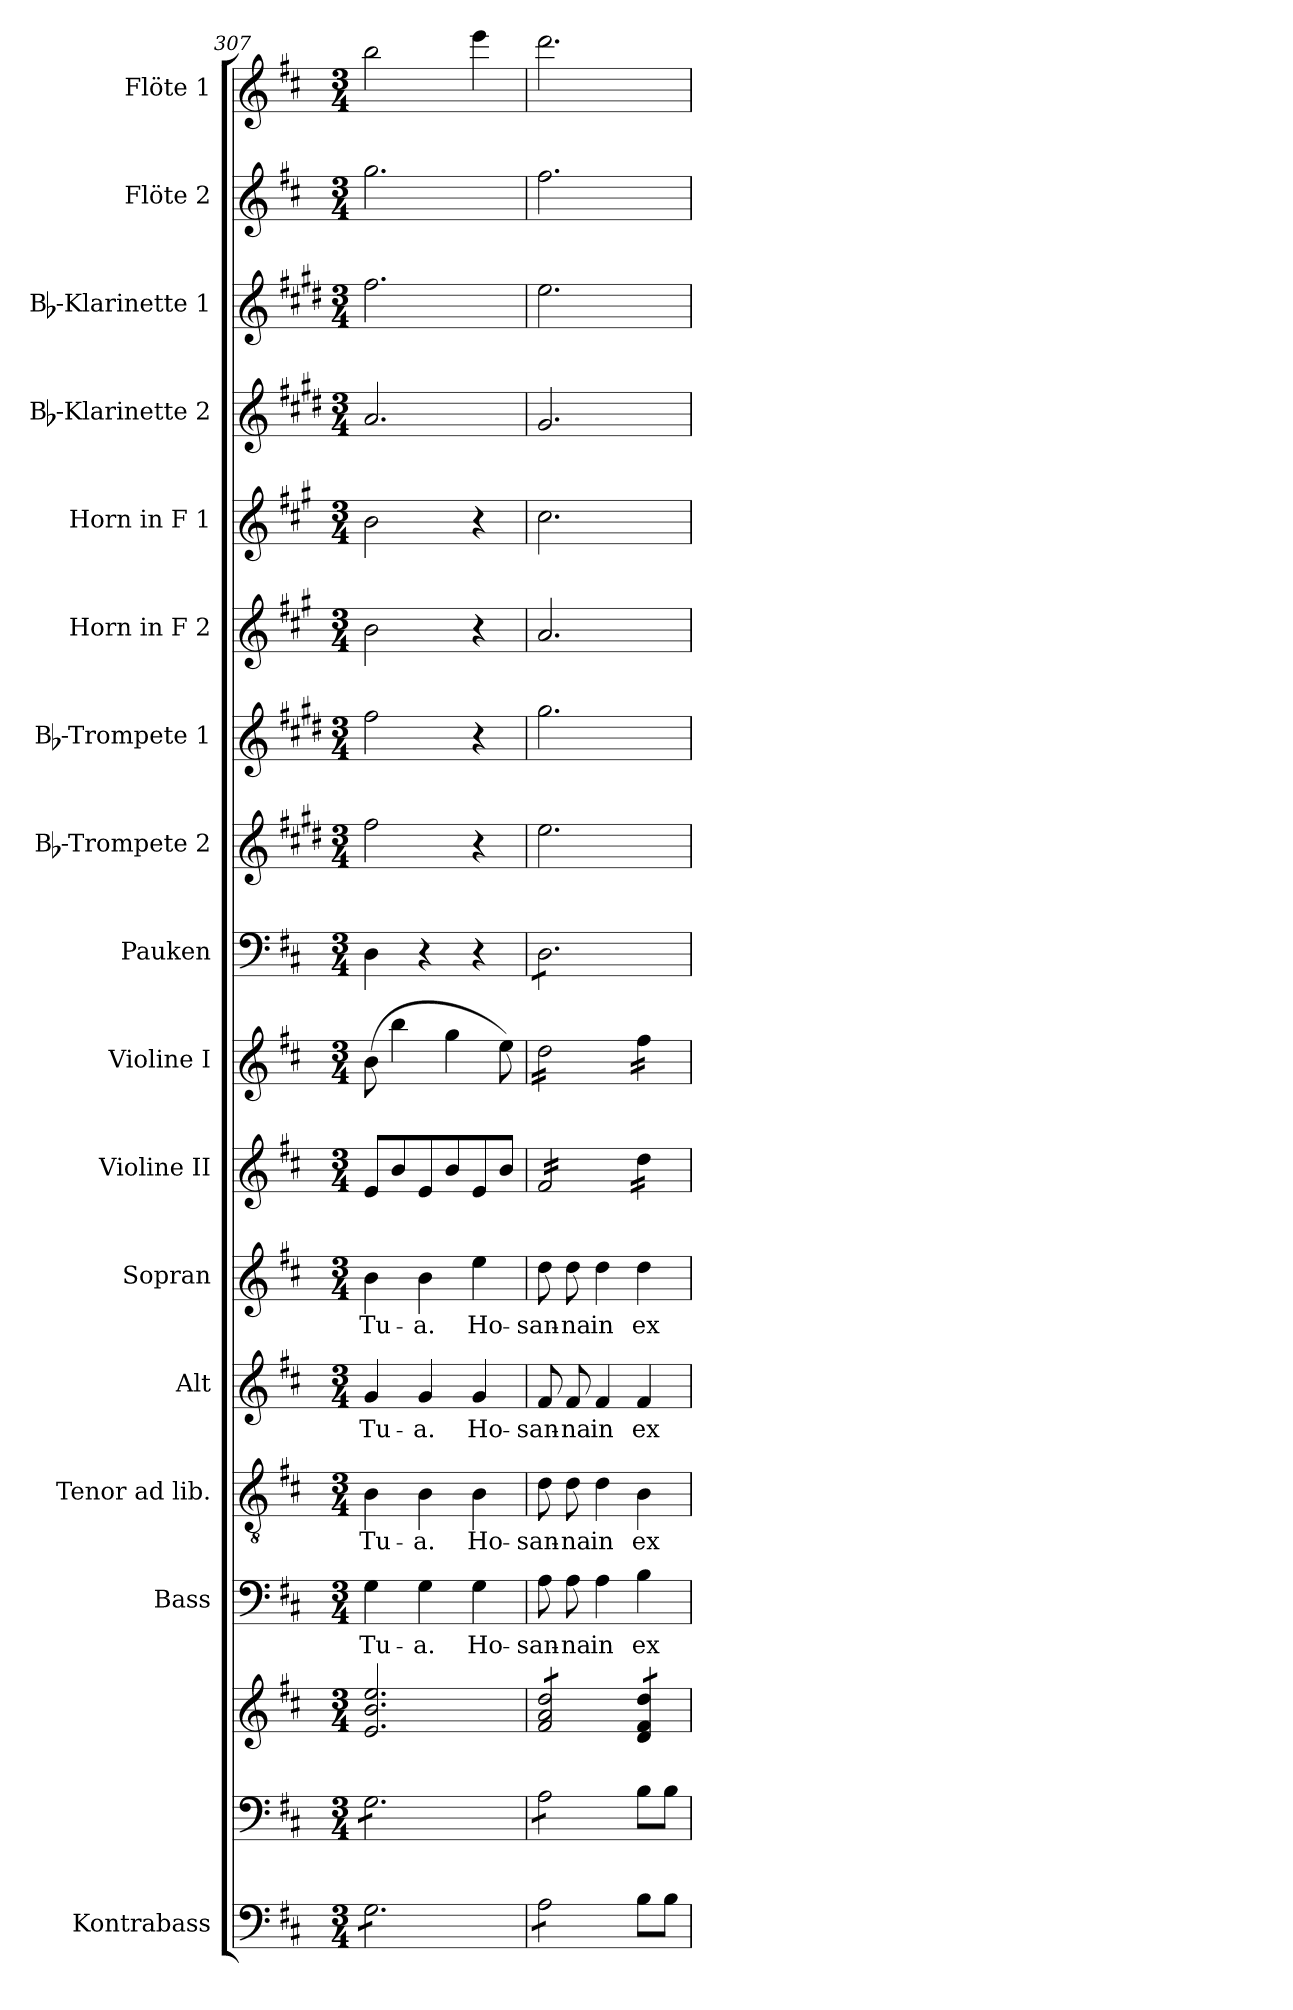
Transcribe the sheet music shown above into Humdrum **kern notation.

**kern	**kern	**kern	**kern	**text	**kern	**text	**kern	**text	**kern	**text	**kern	**kern	**kern	**kern	**kern	**kern	**kern	**kern	**kern	**kern	**kern
*part17	*part16	*part16	*part15	*part15	*part14	*part14	*part13	*part13	*part12	*part12	*part11	*part10	*part9	*part8	*part7	*part6	*part5	*part4	*part3	*part2	*part1
*staff18	*staff17	*staff16	*staff15	*staff15	*staff14	*staff14	*staff13	*staff13	*staff12	*staff12	*staff11	*staff10	*staff9	*staff8	*staff7	*staff6	*staff5	*staff4	*staff3	*staff2	*staff1
*I"Kontrabass	*	*	*I"Bass	*	*I"Tenor ad lib.	*	*I"Alt	*	*I"Sopran	*	*I"Violine II	*I"Violine I	*I"Pauken	*I"Bb-Trompete 2	*I"Bb-Trompete 1	*I"Horn in F 2	*I"Horn in F 1	*I"Bb-Klarinette 2	*I"Bb-Klarinette 1	*I"Flöte 2	*I"Flöte 1
*I'Kb.	*	*	*I'B.	*	*I'T.	*	*I'A.	*	*I'S.	*	*I'Vl. II	*I'Vl. I	*I'Pk.	*I'Bb Trp. 2	*I'Bb Trp. 1	*	*	*I'Bb Kl. 2	*I'Bb Kl. 1	*I'Fl. 2	*I'Fl. 1
*clefF4	*clefF4	*clefG2	*clefF4	*	*clefGv2	*	*clefG2	*	*clefG2	*	*clefG2	*clefG2	*clefF4	*clefG2	*clefG2	*clefG2	*clefG2	*clefG2	*clefG2	*clefG2	*clefG2
*ITrd7c12	*	*	*	*	*	*	*	*	*	*	*	*	*	*ITrd1c2	*ITrd1c2	*ITrd4c7	*ITrd4c7	*ITrd1c2	*ITrd1c2	*	*
*k[f#c#]	*k[f#c#]	*k[f#c#]	*k[f#c#]	*	*k[f#c#]	*	*k[f#c#]	*	*k[f#c#]	*	*k[f#c#]	*k[f#c#]	*k[f#c#]	*k[f#c#]	*k[f#c#]	*k[f#c#]	*k[f#c#]	*k[f#c#]	*k[f#c#]	*k[f#c#]	*k[f#c#]
*D:	*D:	*D:	*D:	*	*D:	*	*D:	*	*D:	*	*D:	*D:	*D:	*D:	*D:	*D:	*D:	*D:	*D:	*D:	*D:
*M3/4	*M3/4	*M3/4	*M3/4	*	*M3/4	*	*M3/4	*	*M3/4	*	*M3/4	*M3/4	*M3/4	*M3/4	*M3/4	*M3/4	*M3/4	*M3/4	*M3/4	*M3/4	*M3/4
=307	=307	=307	=307	=307	=307	=307	=307	=307	=307	=307	=307	=307	=307	=307	=307	=307	=307	=307	=307	=307	=307
!	!	!	!	!LO:LY:b	!	!LO:LY:b	!	!LO:LY:b	!	!LO:LY:b	!	!	!	!	!	!	!	!	!	!	!
*tremolo	*	*	*	*	*	*	*	*	*	*	*	*	*	*	*	*	*	*	*	*	*
*	*tremolo	*	*	*	*	*	*	*	*	*	*	*	*	*	*	*	*	*	*	*	*
8GG\L	8G\L	2.e/ 2.b/ 2.ee/	4G\	Tu-	4B\	Tu-	4g/	Tu-	4b\	Tu-	8e/L	(>8b\	4D\	2ee\	2ee\	2e\	2e\	2.g/	2.ee\	2.gg\	2bb\
8GG\	8G\	.	.	.	.	.	.	.	.	.	8b/	4bb\	.	.	.	.	.	.	.	.	.
!	!	!	!	!LO:LY:b	!	!LO:LY:b	!	!LO:LY:b	!	!LO:LY:b	!	!	!	!	!	!	!	!	!	!	!
8GG\	8G\	.	4G\	-a.	4B\	-a.	4g/	-a.	4b\	-a.	8e/	.	4r	.	.	.	.	.	.	.	.
8GG\	8G\	.	.	.	.	.	.	.	.	.	8b/	4gg\	.	.	.	.	.	.	.	.	.
!	!	!	!	!LO:LY:b	!	!LO:LY:b	!	!LO:LY:b	!	!LO:LY:b	!	!	!	!	!	!	!	!	!	!	!
8GG\	8G\	.	4G\	Ho-	4B\	Ho-	4g/	Ho-	4ee\	Ho-	8e/	.	4r	4r	4r	4r	4r	.	.	.	4eee\
8GG\J	8G\J	.	.	.	.	.	.	.	.	.	8b/J	8ee\)	.	.	.	.	.	.	.	.	.
=308	=308	=308	=308	=308	=308	=308	=308	=308	=308	=308	=308	=308	=308	=308	=308	=308	=308	=308	=308	=308	=308
!	!	!	!	!LO:LY:b	!	!LO:LY:b	!	!LO:LY:b	!	!LO:LY:b	!	!	!	!	!	!	!	!	!	!	!
*	*	*tremolo	*	*	*	*	*	*	*	*	*	*	*	*	*	*	*	*	*	*	*
*	*	*	*	*	*	*	*	*	*	*	*tremolo	*	*	*	*	*	*	*	*	*	*
*	*	*	*	*	*	*	*	*	*	*	*	*tremolo	*	*	*	*	*	*	*	*	*
*	*	*	*	*	*	*	*	*	*	*	*	*	*tremolo	*	*	*	*	*	*	*	*
8AA\L	8A\L	8f#/ 8a/ 8dd/L	8A\	-san-	8d\	-san-	8f#/	-san-	8dd\	-san-	16f#/LL	16dd\LL	8D\L	2.dd\	2.ff#\	2.d/	2.f#\	2.f#/	2.dd\	2.ff#\	2.ddd\
.	.	.	.	.	.	.	.	.	.	.	16f#/	16dd\	.	.	.	.	.	.	.	.	.
!	!	!	!	!LO:LY:b	!	!LO:LY:b	!	!LO:LY:b	!	!LO:LY:b	!	!	!	!	!	!	!	!	!	!	!
8AA\	8A\	8f#/ 8a/ 8dd/	8A\	-na	8d\	-na	8f#/	-na	8dd\	-na	16f#/	16dd\	8D\	.	.	.	.	.	.	.	.
.	.	.	.	.	.	.	.	.	.	.	16f#/	16dd\	.	.	.	.	.	.	.	.	.
!	!	!	!	!LO:LY:b	!	!LO:LY:b	!	!LO:LY:b	!	!LO:LY:b	!	!	!	!	!	!	!	!	!	!	!
8AA\	8A\	8f#/ 8a/ 8dd/	4A\	in	4d\	in	4f#/	in	4dd\	in	16f#/	16dd\	8D\	.	.	.	.	.	.	.	.
.	.	.	.	.	.	.	.	.	.	.	16f#/	16dd\	.	.	.	.	.	.	.	.	.
8AA\J	8A\J	8f#/ 8a/ 8dd/J	.	.	.	.	.	.	.	.	16f#/	16dd\	8D\	.	.	.	.	.	.	.	.
*	*Xtremolo	*	*	*	*	*	*	*	*	*	*	*	*	*	*	*	*	*	*	*	*
*Xtremolo	*	*	*	*	*	*	*	*	*	*	*	*	*	*	*	*	*	*	*	*	*
.	.	.	.	.	.	.	.	.	.	.	16f#/JJ	16dd\JJ	.	.	.	.	.	.	.	.	.
!	!	!	!	!LO:LY:b	!	!LO:LY:b	!	!LO:LY:b	!	!LO:LY:b	!	!	!	!	!	!	!	!	!	!	!
8BB\L	8B\L	8d/ 8f#/ 8dd/L	4B\	ex-	4B\	ex-	4f#/	ex-	4dd\	ex-	16dd\LL	16ff#\LL	8D\	.	.	.	.	.	.	.	.
.	.	.	.	.	.	.	.	.	.	.	16dd\	16ff#\	.	.	.	.	.	.	.	.	.
8BB\J	8B\J	8d/ 8f#/ 8dd/J	.	.	.	.	.	.	.	.	16dd\	16ff#\	8D\J	.	.	.	.	.	.	.	.
*	*	*	*	*	*	*	*	*	*	*	*	*	*Xtremolo	*	*	*	*	*	*	*	*
*	*	*Xtremolo	*	*	*	*	*	*	*	*	*	*	*	*	*	*	*	*	*	*	*
.	.	.	.	.	.	.	.	.	.	.	16dd\JJ	16ff#\JJ	.	.	.	.	.	.	.	.	.
*	*	*	*	*	*	*	*	*	*	*	*	*Xtremolo	*	*	*	*	*	*	*	*	*
*	*	*	*	*	*	*	*	*	*	*	*Xtremolo	*	*	*	*	*	*	*	*	*	*
=	=	=	=	=	=	=	=	=	=	=	=	=	=	=	=	=	=	=	=	=	=
*-	*-	*-	*-	*-	*-	*-	*-	*-	*-	*-	*-	*-	*-	*-	*-	*-	*-	*-	*-	*-	*-
